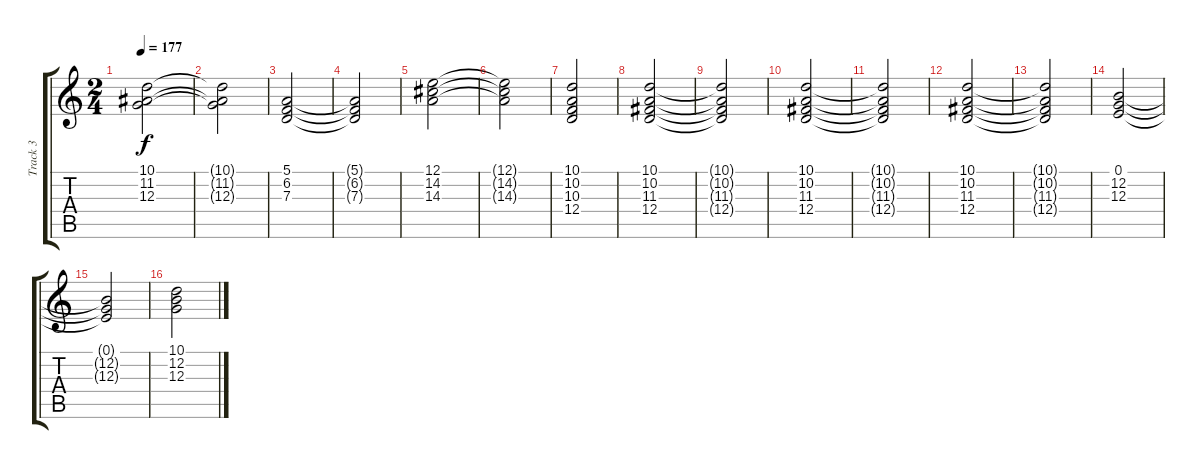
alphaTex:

\track ("Track 3" "Track 3") {instrument stringensemble1}
\staff {score tabs}
\tuning (E4 B3 G3 D3 A2 E2) {hide}
\ts (2 4)
\tempo 177
\clef g2
\ks c
(10.1 11.2 12.3).2{dy f} |
(10.1{t} 11.2{t} 12.3{t}).2 |
(5.1 6.2 7.3).2 |
(5.1{t} 6.2{t} 7.3{t}).2 |
(12.1 14.2 14.3).2 |
(12.1{t} 14.2{t} 14.3{t}).2 |
(10.1 10.2 10.3 12.4).2 |
(10.1 10.2 11.3 12.4).2 |
(10.1{t} 10.2{t} 11.3{t} 12.4{t}).2 |
(10.1 10.2 11.3 12.4).2 |
(10.1{t} 10.2{t} 11.3{t} 12.4{t}).2 |
(10.1 10.2 11.3 12.4).2 |
(10.1{t} 10.2{t} 11.3{t} 12.4{t}).2 |
(0.1 12.2 12.3).2 |
(0.1{t} 12.2{t} 12.3{t}).2 |
(10.1 12.2 12.3).2
